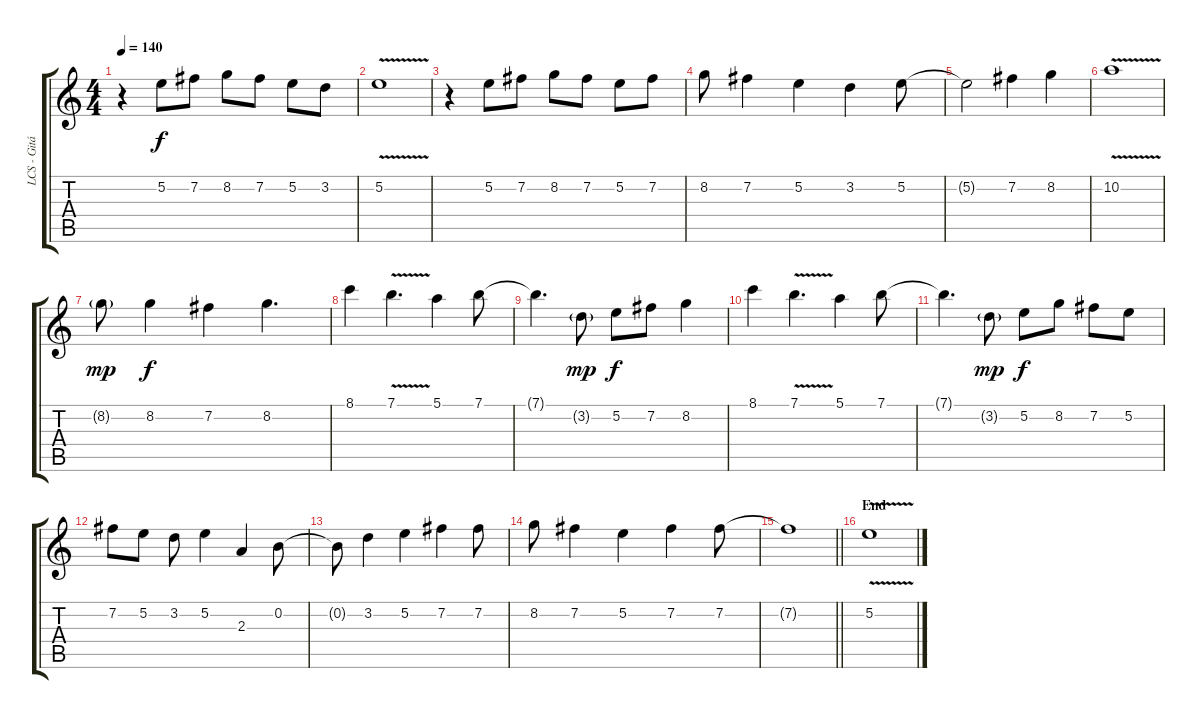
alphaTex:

\track ("LCS - Gitár 2" "LCS - Gitá") {instrument distortionguitar}
\staff {score tabs}
\tuning (E4 B3 G3 D3 A2 E2) {hide}
\ts (4 4)
\tempo 140
\clef g2
\ks c
r.4{dy f} 5.2.8 7.2.8 8.2.8 7.2.8 5.2.8 3.2.8 |
5.2{v}.1 |
r.4 5.2.8 7.2.8 8.2.8 7.2.8 5.2.8 7.2.8 |
8.2.8{volume 3} 7.2.4 5.2.4 3.2.4 5.2.8 |
5.2{t}.2 7.2.4 8.2.4 |
10.2{v}.1 |
8.2{g}.8{dy mp} 8.2.4{dy f} 7.2.4 8.2.4{d} |
8.1.4{volume 0} 7.1{v}.4{d} 5.1.4 7.1.8 |
7.1{t}.4{d} 3.2{g}.8{dy mp} 5.2.8{dy f} 7.2.8 8.2.4 |
8.1.4 7.1{v}.4{d} 5.1.4 7.1.8 |
7.1{t}.4{d} 3.2{g}.8{dy mp} 5.2.8{dy f} 8.2.8 7.2.8 5.2.8 |
7.2.8 5.2.8 3.2.8 5.2.4 2.3.4 0.2.8 |
0.2{t}.8 3.2.4 5.2.4 7.2.4 7.2.8 |
8.2.8 7.2.4 5.2.4 7.2.4 7.2.8 |
\barLineRight lightlight
7.2{t}.1 |
\section ("" "End")
5.2{v}.1
